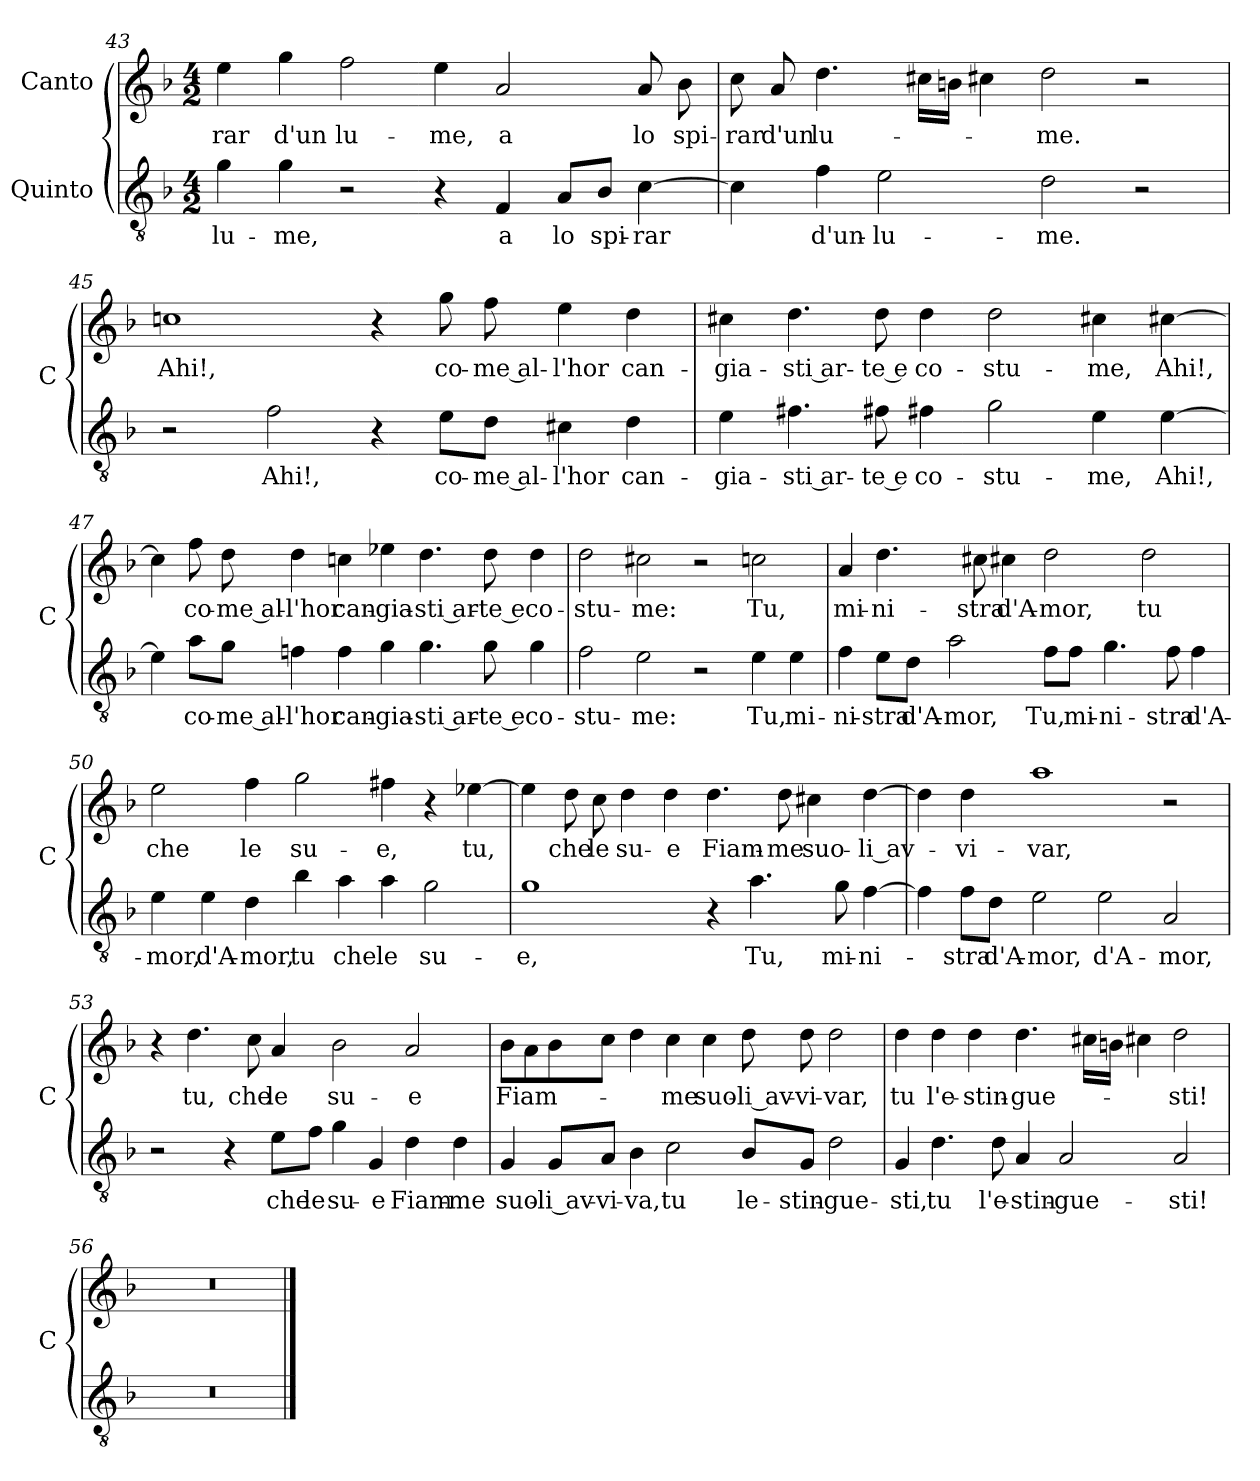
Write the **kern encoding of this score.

**kern	**text	**kern	**text
*part2	*part2	*part1	*part1
*staff2	*staff2	*staff1	*staff1
*I"Quinto	*	*I"Canto	*
*	*	*I'C	*
*clefGv2	*	*clefG2	*
*k[b-]	*	*k[b-]	*
*M4/2	*	*M4/2	*
=43	=43	=43	=43
4g	lu-	4ee	-rar
4g	-me,	4gg	d'un
2r	.	2ff	lu-
4r	.	4ee	-me,
4F	a	2a	a
8A/L	lo	.	.
8B-/J	spi-	.	.
[4c	-rar	8a	lo
.	.	8b-	spi-
=44	=44	=44	=44
4c]	.	8cc	-rar
.	.	8a	d'un
4f	d'un-	4.dd	lu-
2e	-lu-	.	.
.	.	16cc#XLL	.
.	.	16bnJJ	.
.	.	4cc#X	.
2d	-me.	2dd	-me.
2r	.	2r	.
=45	=45	=45	=45
2r	.	1ccn	Ahi!,
2f	Ahi!,	.	.
4r	.	4r	.
8e\L	co-	8gg	co-
8d\J	-me al-	8ff	-me al-
4c#X	-l'hor	4ee	-l'hor
4d	can-	4dd	can-
=46	=46	=46	=46
4e	-gia-	4cc#X	-gia-
4.f#X	-sti ar-	4.dd	-sti ar-
8f#X	-te e	8dd	-te e
4f#X	co-	4dd	co-
2g	-stu-	2dd	-stu-
4e	-me,	4cc#X	-me,
[4e	Ahi!,	[4cc#X	Ahi!,
=47	=47	=47	=47
4e]	.	4cc#]	.
8a\L	co-	8ff	co-
8g\J	-me al-	8dd	-me al-
4fn	-l'hor	4dd	-l'hor
4f	can-	4ccn	can-
4g	-gia-	4ee-X	-gia-
4.g	-sti ar-	4.dd	-sti ar-
8g	-te e	8dd	-te e
4g	co-	4dd	co-
=48	=48	=48	=48
2f	-stu-	2dd	-stu-
2e	-me:	2cc#X	-me:
2r	.	2r	.
4e	Tu,	2ccn	Tu,
4e	mi-	.	.
=49	=49	=49	=49
4f	-ni-	4a	mi-
8e\L	-stra	4.dd	-ni-
8d\J	d'A-	.	.
2a	-mor,	.	.
.	.	8cc#X	-stra
.	.	4cc#X	d'A-
8f\L	Tu,	2dd	-mor,
8f\J	mi-	.	.
4.g	-ni-	.	.
.	.	2dd	tu
8f	-stra	.	.
4f	d'A-	.	.
=50	=50	=50	=50
4e	-mor,	2ee	che
4e	d'A-	.	.
4d	-mor,	4ff	le
4b-	tu	2gg	su-
4a	che	.	.
4a	le	4ff#X	-e,
2g	su-	4r	.
.	.	[4ee-X	tu,
=51	=51	=51	=51
1g	-e,	4ee-]	.
.	.	8dd	che
.	.	8cc	le
.	.	4dd	su-
.	.	4dd	-e
4r	.	4.dd	Fiam-
4.a	Tu,	.	.
.	.	8dd	-me
.	.	4cc#X	suo-
8g	mi-	.	.
[4f	-ni-	[4dd	-li av-
=52	=52	=52	=52
4f]	.	4dd]	.
8f\L	-stra	4dd	-vi-
8d\J	d'A-	.	.
2e	-mor,	1aa	-var,
2e	d'A-	.	.
2A	-mor,	2r	.
=53	=53	=53	=53
2r	.	4r	.
.	.	4.dd	tu,
4r	.	.	.
.	.	8cc	che
8e\L	che	4a	le
8f\J	le	.	.
4g	su-	2b-	su-
4G	-e	.	.
4d	Fiam-	2a	-e
4d	-me	.	.
=54	=54	=54	=54
4G	suo-	8b-L	Fiam-
.	.	8a	.
8G/L	-li av-	8b-	.
8A/J	-vi-	8ccJ	.
4B-	-va,	4dd	.
2c	tu	4cc	-me
.	.	4cc	suo-
8B-/L	le-	8dd	-li av-
8G/J	-stin-	8dd	-vi-
2d	-gue-	2dd	-var,
=55	=55	=55	=55
4G	-sti,	4dd	tu
4.d	tu	4dd	l'e-
.	.	4dd	-stin-
8d	l'e-	.	.
4A	-stin-	4.dd	-gue-
2A	-gue-	.	.
.	.	16cc#XLL	.
.	.	16bnJJ	.
.	.	4cc#X	.
2A	-sti!	2dd	-sti!
=56	=56	=56	=56
0r	.	0r	.
==	==	==	==
*-	*-	*-	*-
